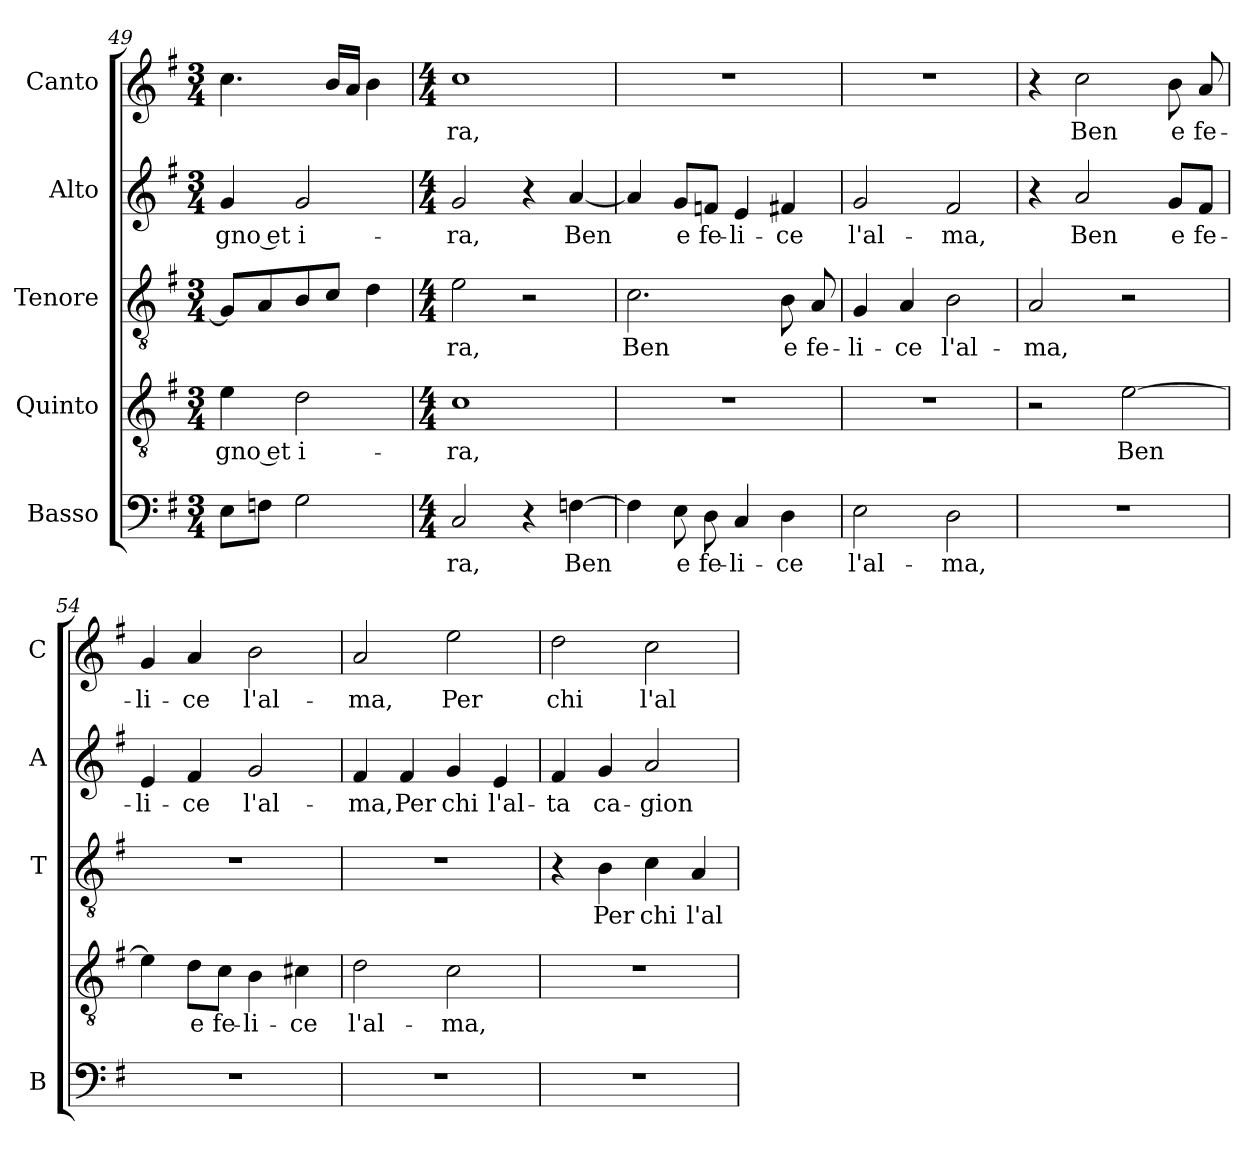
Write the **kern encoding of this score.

**kern	**text	**kern	**text	**kern	**text	**kern	**text	**kern	**text
*part5	*part5	*part4	*part4	*part3	*part3	*part2	*part2	*part1	*part1
*staff5	*staff5	*staff4	*staff4	*staff3	*staff3	*staff2	*staff2	*staff1	*staff1
*I"Basso	*	*I"Quinto	*	*I"Tenore	*	*I"Alto	*	*I"Canto	*
*I'B	*	*	*	*I'T	*	*I'A	*	*I'C	*
!!LO:LB:g=z
*clefF4	*	*clefGv2	*	*clefGv2	*	*clefG2	*	*clefG2	*
*k[f#]	*	*k[f#]	*	*k[f#]	*	*k[f#]	*	*k[f#]	*
*G:	*	*G:	*	*G:	*	*G:	*	*G:	*
*M3/4	*	*M3/4	*	*M3/4	*	*M3/4	*	*M3/4	*
=49	=49	=49	=49	=49	=49	=49	=49	=49	=49
!	!	!	!LO:LY:b	!	!	!	!	!	!
!	!	!	!	!	!	!	!LO:LY:b	!	!
8E\L	.	4e\	-gno et	8G/L]	.	4g/	-gno et	4.cc\	.
8Fn\J	.	.	.	8A/	.	.	.	.	.
!	!	!	!LO:LY:b	!	!	!	!	!	!
!	!	!	!	!	!	!	!LO:LY:b	!	!
2G\	.	2d\	i-	8B/	.	2g/	i-	.	.
.	.	.	.	8c/J	.	.	.	16b/LL	.
.	.	.	.	.	.	.	.	16a/JJ	.
.	.	.	.	4d\	.	.	.	4b\	.
=50	=50	=50	=50	=50	=50	=50	=50	=50	=50
*M4/4	*	*M4/4	*	*M4/4	*	*M4/4	*	*M4/4	*
!	!LO:LY:b	!	!	!	!	!	!	!	!
!	!	!	!LO:LY:b	!	!	!	!	!	!
!	!	!	!	!	!LO:LY:b	!	!	!	!
!	!	!	!	!	!	!	!LO:LY:b	!	!
!	!	!	!	!	!	!	!	!	!LO:LY:b
2C/	-ra,	1c	-ra,	2e\	-ra,	2g/	-ra,	1cc	-ra,
4r	.	.	.	2r	.	4r	.	.	.
!	!LO:LY:b	!	!	!	!	!	!	!	!
!	!	!	!	!	!	!	!LO:LY:b	!	!
[4Fn\	Ben	.	.	.	.	[4a/	Ben	.	.
=51	=51	=51	=51	=51	=51	=51	=51	=51	=51
!	!	!	!	!	!LO:LY:b	!	!	!	!
4F\]	.	1r	.	2.c\	Ben	4a/]	.	1r	.
!	!LO:LY:b	!	!	!	!	!	!	!	!
!	!	!	!	!	!	!	!LO:LY:b	!	!
8E\	e	.	.	.	.	8g/L	e	.	.
!	!LO:LY:b	!	!	!	!	!	!	!	!
!	!	!	!	!	!	!	!LO:LY:b	!	!
8D\	fe-	.	.	.	.	8fn/J	fe-	.	.
!	!LO:LY:b	!	!	!	!	!	!	!	!
!	!	!	!	!	!	!	!LO:LY:b	!	!
4C/	-li-	.	.	.	.	4e/	-li-	.	.
!	!LO:LY:b	!	!	!	!	!	!	!	!
!	!	!	!	!	!LO:LY:b	!	!	!	!
!	!	!	!	!	!	!	!LO:LY:b	!	!
4D\	-ce	.	.	8B\	e	4f#X/	-ce	.	.
!	!	!	!	!	!LO:LY:b	!	!	!	!
.	.	.	.	8A/	fe-	.	.	.	.
=52	=52	=52	=52	=52	=52	=52	=52	=52	=52
!	!LO:LY:b	!	!	!	!	!	!	!	!
!	!	!	!	!	!LO:LY:b	!	!	!	!
!	!	!	!	!	!	!	!LO:LY:b	!	!
2E\	l'al-	1r	.	4G/	-li-	2g/	l'al-	1r	.
!	!	!	!	!	!LO:LY:b	!	!	!	!
.	.	.	.	4A/	-ce	.	.	.	.
!	!LO:LY:b	!	!	!	!	!	!	!	!
!	!	!	!	!	!LO:LY:b	!	!	!	!
!	!	!	!	!	!	!	!LO:LY:b	!	!
2D\	-ma,	.	.	2B\	l'al-	2f#/	-ma,	.	.
=53	=53	=53	=53	=53	=53	=53	=53	=53	=53
!	!	!	!	!	!LO:LY:b	!	!	!	!
1r	.	2r	.	2A/	-ma,	4r	.	4r	.
!	!	!	!	!	!	!	!LO:LY:b	!	!
!	!	!	!	!	!	!	!	!	!LO:LY:b
.	.	.	.	.	.	2a/	Ben	2cc\	Ben
!	!	!	!LO:LY:b	!	!	!	!	!	!
.	.	[2e\	Ben	2r	.	.	.	.	.
!	!	!	!	!	!	!	!LO:LY:b	!	!
!	!	!	!	!	!	!	!	!	!LO:LY:b
.	.	.	.	.	.	8g/L	e	8b\	e
!	!	!	!	!	!	!	!LO:LY:b	!	!
!	!	!	!	!	!	!	!	!	!LO:LY:b
.	.	.	.	.	.	8f#/J	fe-	8a/	fe-
=54	=54	=54	=54	=54	=54	=54	=54	=54	=54
!	!	!	!	!	!	!	!LO:LY:b	!	!
!	!	!	!	!	!	!	!	!	!LO:LY:b
1r	.	4e\]	.	1r	.	4e/	-li-	4g/	-li-
!	!	!	!LO:LY:b	!	!	!	!	!	!
!	!	!	!	!	!	!	!LO:LY:b	!	!
!	!	!	!	!	!	!	!	!	!LO:LY:b
.	.	8d\L	e	.	.	4f#/	-ce	4a/	-ce
!	!	!	!LO:LY:b	!	!	!	!	!	!
.	.	8c\J	fe-	.	.	.	.	.	.
!	!	!	!LO:LY:b	!	!	!	!	!	!
!	!	!	!	!	!	!	!LO:LY:b	!	!
!	!	!	!	!	!	!	!	!	!LO:LY:b
.	.	4B\	-li-	.	.	2g/	l'al-	2b\	l'al-
!	!	!	!LO:LY:b	!	!	!	!	!	!
.	.	4c#X\	-ce	.	.	.	.	.	.
=55	=55	=55	=55	=55	=55	=55	=55	=55	=55
!	!	!	!LO:LY:b	!	!	!	!	!	!
!	!	!	!	!	!	!	!LO:LY:b	!	!
!	!	!	!	!	!	!	!	!	!LO:LY:b
1r	.	2d\	l'al-	1r	.	4f#/	-ma,	2a/	-ma,
!	!	!	!	!	!	!	!LO:LY:b	!	!
.	.	.	.	.	.	4f#/	Per	.	.
!	!	!	!LO:LY:b	!	!	!	!	!	!
!	!	!	!	!	!	!	!LO:LY:b	!	!
!	!	!	!	!	!	!	!	!	!LO:LY:b
.	.	2c\	-ma,	.	.	4g/	chi	2ee\	Per
!	!	!	!	!	!	!	!LO:LY:b	!	!
.	.	.	.	.	.	4e/	l'al-	.	.
!!LO:PB:g=z
=56	=56	=56	=56	=56	=56	=56	=56	=56	=56
!	!	!	!	!	!	!	!LO:LY:b	!	!
!	!	!	!	!	!	!	!	!	!LO:LY:b
1r	.	1r	.	4r	.	4f#/	-ta	2dd\	chi
!	!	!	!	!	!LO:LY:b	!	!	!	!
!	!	!	!	!	!	!	!LO:LY:b	!	!
.	.	.	.	4B\	Per	4g/	ca-	.	.
!	!	!	!	!	!LO:LY:b	!	!	!	!
!	!	!	!	!	!	!	!LO:LY:b	!	!
!	!	!	!	!	!	!	!	!	!LO:LY:b
.	.	.	.	4c\	chi	2a/	-gion	2cc\	l'al-
!	!	!	!	!	!LO:LY:b	!	!	!	!
.	.	.	.	4A/	l'al-	.	.	.	.
=	=	=	=	=	=	=	=	=	=
*-	*-	*-	*-	*-	*-	*-	*-	*-	*-
